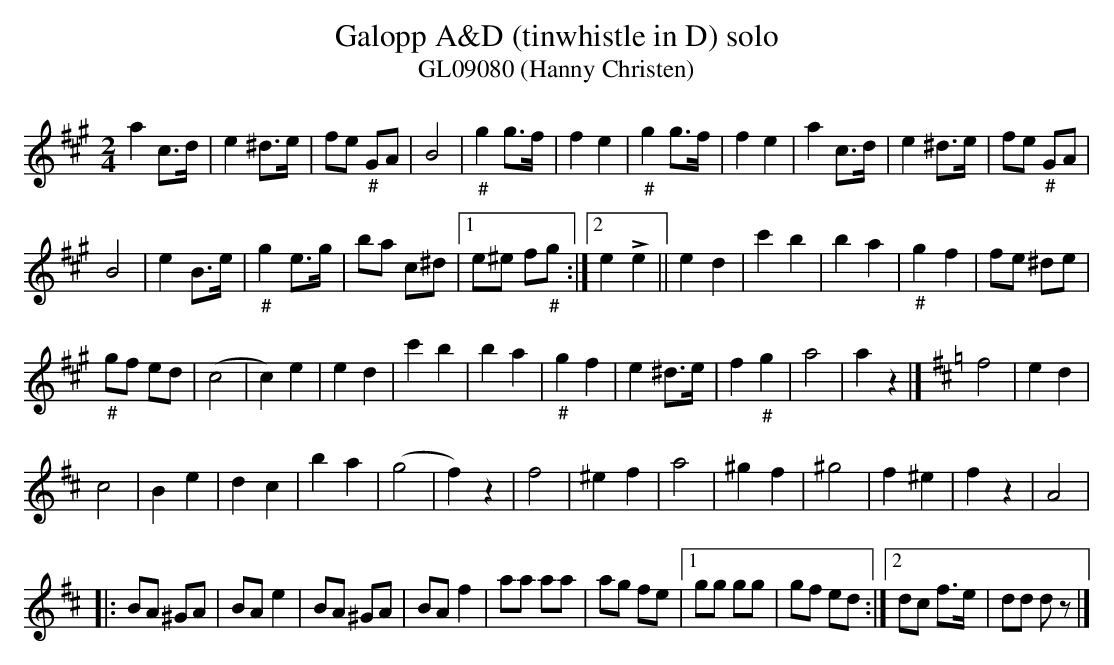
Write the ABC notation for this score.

X:1
T:Galopp A&D (tinwhistle in D) solo
T:GL09080 (Hanny Christen)
M:2/4
L:1/8
K:A transpose=12
a2c>d | e2^d>e | fe "_#"GA | B4 | "_#"g2g>f | f2e2 | "_#"g2g>f | f2e2 | a2c>d | e2^d>e | fe "_#"GA |
B4 | e2B>e | "_#"g2e>g | ba c^d |1 e^e f"_#"g :|2 e2!>!e2 || e2d2 | c'2b2 | b2a2 | "_#"g2f2 | fe ^de |
"_#"gf ed | (c4 | c2)e2 | e2d2 | c'2b2 | b2a2 | "_#"g2f2 | e2^d>e | f2"_#"g2 | a4 | a2z2 |] [K:D] [L:1/4] f2 | ed |
c2 | Be | dc | ba | (g2 | f)z | f2 | ^ef | a2 | ^gf | ^g2 | f^e | fz | A2 | [L:1/8]
|: BA ^GA | BAe2 | BA ^GA | BAf2 | aa aa | ag fe |1 gg gg | gf ed :|2 dc f>e | dd dz |]
